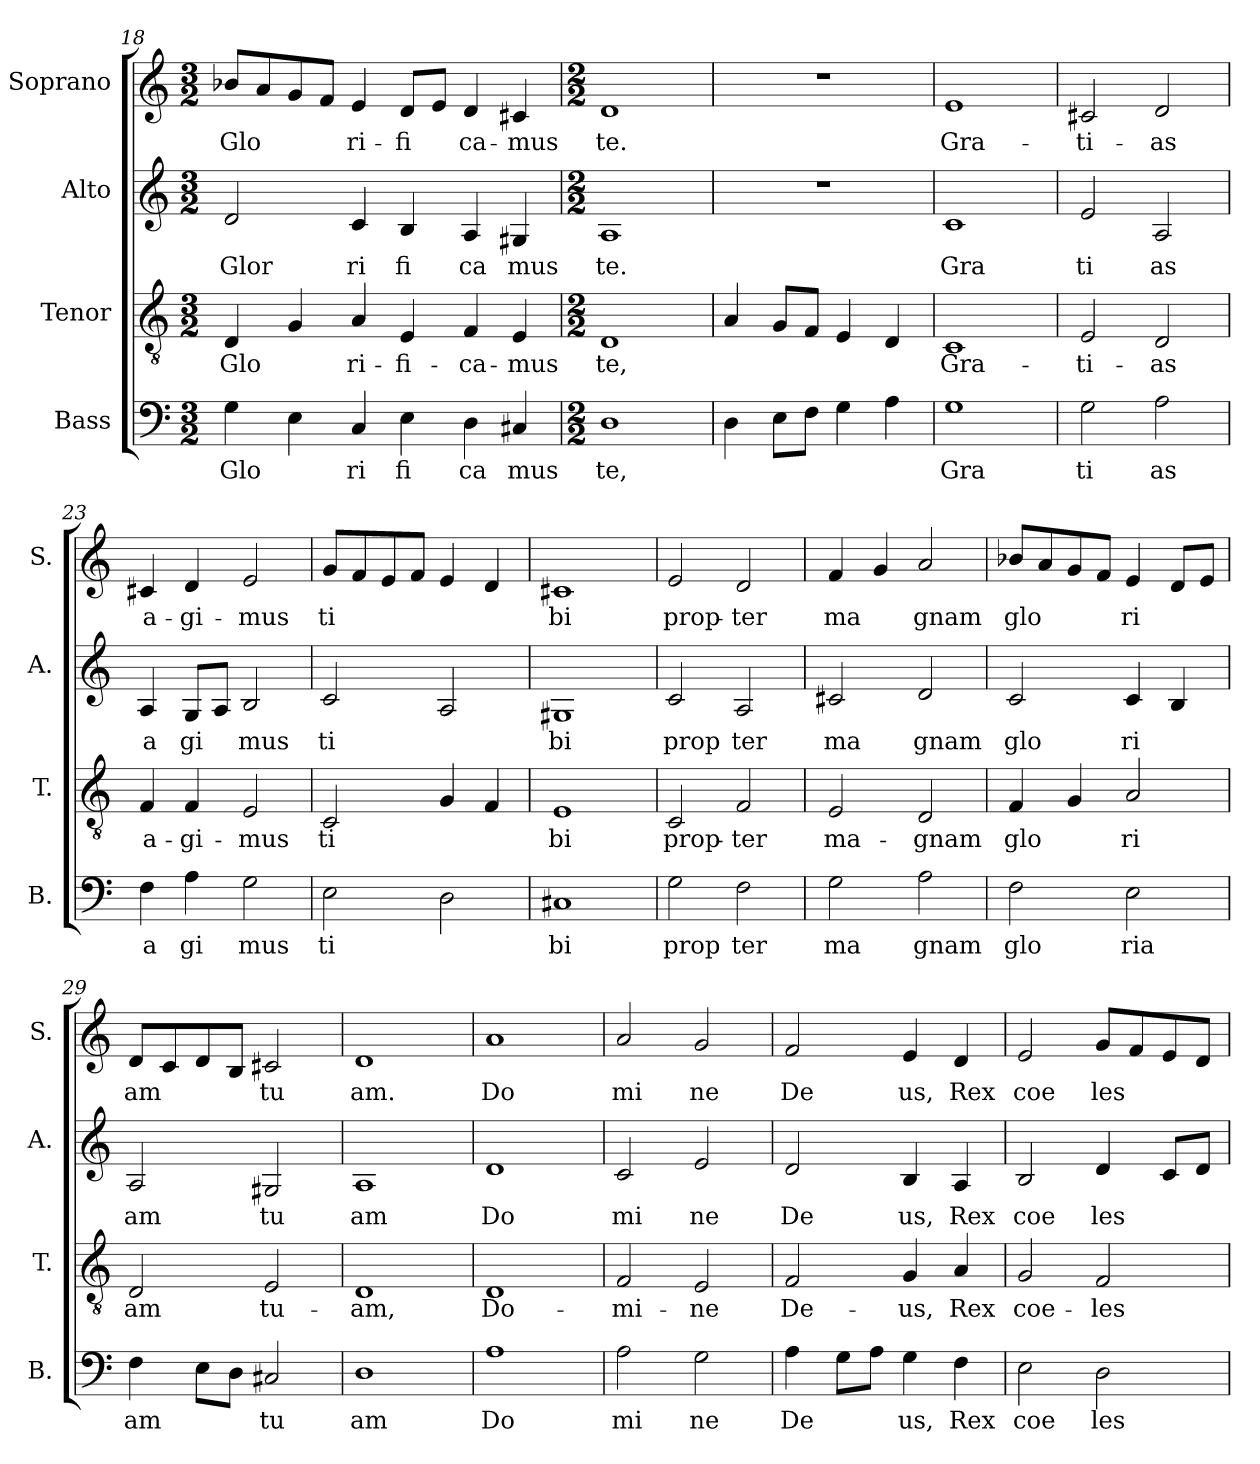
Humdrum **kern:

**kern	**text	**kern	**text	**kern	**text	**kern	**text
*part4	*part4	*part3	*part3	*part2	*part2	*part1	*part1
*staff4	*staff4	*staff3	*staff3	*staff2	*staff2	*staff1	*staff1
*I"Bass	*	*I"Tenor	*	*I"Alto	*	*I"Soprano	*
*I'B.	*	*I'T.	*	*I'A.	*	*I'S.	*
!!LO:LB:g=z
*clefF4	*	*clefGv2	*	*clefG2	*	*clefG2	*
*k[]	*	*k[]	*	*k[]	*	*k[]	*
*M3/2	*	*M3/2	*	*M3/2	*	*M3/2	*
=18	=18	=18	=18	=18	=18	=18	=18
!	!LO:LY:b	!	!LO:LY:b	!	!LO:LY:b	!	!LO:LY:b
4G\	Glo	4D/	Glo	2d/	Glor	8b-X/L	Glo
.	.	.	.	.	.	8a/	.
4E\	.	4G/	.	.	.	8g/	.
.	.	.	.	.	.	8f/J	.
!	!LO:LY:b	!	!LO:LY:b	!	!LO:LY:b	!	!LO:LY:b
4C/	ri	4A/	ri-	4c/	ri	4e/	ri-
!	!LO:LY:b	!	!LO:LY:b	!	!LO:LY:b	!	!LO:LY:b
4E\	fi	4E/	-fi-	4B/	fi	8d/L	-fi
.	.	.	.	.	.	8e/J	.
!	!LO:LY:b	!	!LO:LY:b	!	!LO:LY:b	!	!LO:LY:b
4D\	ca	4F/	-ca-	4A/	ca	4d/	ca-
!	!LO:LY:b	!	!LO:LY:b	!	!LO:LY:b	!	!LO:LY:b
4C#X/	mus	4E/	-mus	4G#X/	mus	4c#X/	-mus
=19	=19	=19	=19	=19	=19	=19	=19
*M2/2	*	*M2/2	*	*M2/2	*	*M2/2	*
!	!LO:LY:b	!	!LO:LY:b	!	!LO:LY:b	!	!LO:LY:b
1D	te,	1D	te,	1A	te.	1d	te.
=20	=20	=20	=20	=20	=20	=20	=20
4D\	.	4A/	.	1r	.	1r	.
8E\L	.	8G/L	.	.	.	.	.
8F\J	.	8F/J	.	.	.	.	.
4G\	.	4E/	.	.	.	.	.
4A\	.	4D/	.	.	.	.	.
=21	=21	=21	=21	=21	=21	=21	=21
!	!LO:LY:b	!	!LO:LY:b	!	!LO:LY:b	!	!LO:LY:b
1G	Gra	1C	Gra-	1c	Gra	1e	Gra-
=22	=22	=22	=22	=22	=22	=22	=22
!	!LO:LY:b	!	!LO:LY:b	!	!LO:LY:b	!	!LO:LY:b
2G\	ti	2E/	-ti-	2e/	ti	2c#X/	-ti-
!	!LO:LY:b	!	!LO:LY:b	!	!LO:LY:b	!	!LO:LY:b
2A\	as	2D/	-as	2A/	as	2d/	-as
=23	=23	=23	=23	=23	=23	=23	=23
!	!LO:LY:b	!	!LO:LY:b	!	!LO:LY:b	!	!LO:LY:b
4F\	a	4F/	a-	4A/	a	4c#X/	a-
!	!LO:LY:b	!	!LO:LY:b	!	!LO:LY:b	!	!LO:LY:b
4A\	gi	4F/	-gi-	8G/L	gi	4d/	-gi-
.	.	.	.	8A/J	.	.	.
!	!LO:LY:b	!	!LO:LY:b	!	!LO:LY:b	!	!LO:LY:b
2G\	mus	2E/	-mus	2B/	mus	2e/	-mus
=24	=24	=24	=24	=24	=24	=24	=24
!	!LO:LY:b	!	!LO:LY:b	!	!LO:LY:b	!	!LO:LY:b
2E\	ti	2C/	ti	2c/	ti	8g/L	ti
.	.	.	.	.	.	8f/	.
.	.	.	.	.	.	8e/	.
.	.	.	.	.	.	8f/J	.
2D\	.	4G/	.	2A/	.	4e/	.
.	.	4F/	.	.	.	4d/	.
=25	=25	=25	=25	=25	=25	=25	=25
!	!LO:LY:b	!	!LO:LY:b	!	!LO:LY:b	!	!LO:LY:b
1C#X	bi	1E	bi	1G#X	bi	1c#X	bi
=26	=26	=26	=26	=26	=26	=26	=26
!	!LO:LY:b	!	!LO:LY:b	!	!LO:LY:b	!	!LO:LY:b
2G\	prop	2C/	prop-	2c/	prop	2e/	prop-
!	!LO:LY:b	!	!LO:LY:b	!	!LO:LY:b	!	!LO:LY:b
2F\	ter	2F/	-ter	2A/	ter	2d/	-ter
!!LO:LB:g=z
=27	=27	=27	=27	=27	=27	=27	=27
!	!LO:LY:b	!	!LO:LY:b	!	!LO:LY:b	!	!LO:LY:b
2G\	ma	2E/	ma-	2c#X/	ma	4f/	ma
.	.	.	.	.	.	4g/	.
!	!LO:LY:b	!	!LO:LY:b	!	!LO:LY:b	!	!LO:LY:b
2A\	gnam	2D/	-gnam	2d/	gnam	2a/	gnam
=28	=28	=28	=28	=28	=28	=28	=28
!	!LO:LY:b	!	!LO:LY:b	!	!LO:LY:b	!	!LO:LY:b
2F\	glo	4F/	glo	2c/	glo	8b-X/L	glo
.	.	.	.	.	.	8a/	.
.	.	4G/	.	.	.	8g/	.
.	.	.	.	.	.	8f/J	.
!	!LO:LY:b	!	!LO:LY:b	!	!LO:LY:b	!	!LO:LY:b
2E\	ria	2A/	-ri	4c/	ri	4e/	ri
.	.	.	.	4B/	.	8d/L	.
.	.	.	.	.	.	8e/J	.
=29	=29	=29	=29	=29	=29	=29	=29
!	!LO:LY:b	!	!LO:LY:b	!	!LO:LY:b	!	!LO:LY:b
4F\	am	2D/	am	2A/	am	8d/L	am
.	.	.	.	.	.	8c/	.
8E\L	.	.	.	.	.	8d/	.
8D\J	.	.	.	.	.	8B/J	.
!	!LO:LY:b	!	!LO:LY:b	!	!LO:LY:b	!	!LO:LY:b
2C#X/	tu	2E/	tu-	2G#X/	tu	2c#X/	tu
=30	=30	=30	=30	=30	=30	=30	=30
!	!LO:LY:b	!	!LO:LY:b	!	!LO:LY:b	!	!LO:LY:b
1D	am	1D	-am,	1A	am	1d	am.
=31	=31	=31	=31	=31	=31	=31	=31
!	!LO:LY:b	!	!LO:LY:b	!	!LO:LY:b	!	!LO:LY:b
1A	Do	1D	Do-	1d	Do	1a	Do
=32	=32	=32	=32	=32	=32	=32	=32
!	!LO:LY:b	!	!LO:LY:b	!	!LO:LY:b	!	!LO:LY:b
2A\	mi	2F/	-mi-	2c/	mi	2a/	mi
!	!LO:LY:b	!	!LO:LY:b	!	!LO:LY:b	!	!LO:LY:b
2G\	ne	2E/	-ne	2e/	ne	2g/	ne
=33	=33	=33	=33	=33	=33	=33	=33
!	!LO:LY:b	!	!LO:LY:b	!	!LO:LY:b	!	!LO:LY:b
4A\	De	2F/	De-	2d/	De	2f/	De
8G\L	.	.	.	.	.	.	.
8A\J	.	.	.	.	.	.	.
!	!LO:LY:b	!	!LO:LY:b	!	!LO:LY:b	!	!LO:LY:b
4G\	us,	4G/	-us,	4B/	us,	4e/	us,
!	!LO:LY:b	!	!LO:LY:b	!	!LO:LY:b	!	!LO:LY:b
4F\	Rex	4A/	Rex	4A/	Rex	4d/	Rex
=34	=34	=34	=34	=34	=34	=34	=34
!	!LO:LY:b	!	!LO:LY:b	!	!LO:LY:b	!	!LO:LY:b
2E\	coe	2G/	coe-	2B/	coe	2e/	coe
!	!LO:LY:b	!	!LO:LY:b	!	!LO:LY:b	!	!LO:LY:b
2D\	les	2F/	-les-	4d/	les	8g/L	les
.	.	.	.	.	.	8f/	.
.	.	.	.	8c/L	.	8e/	.
.	.	.	.	8d/J	.	8d/J	.
=	=	=	=	=	=	=	=
*-	*-	*-	*-	*-	*-	*-	*-
